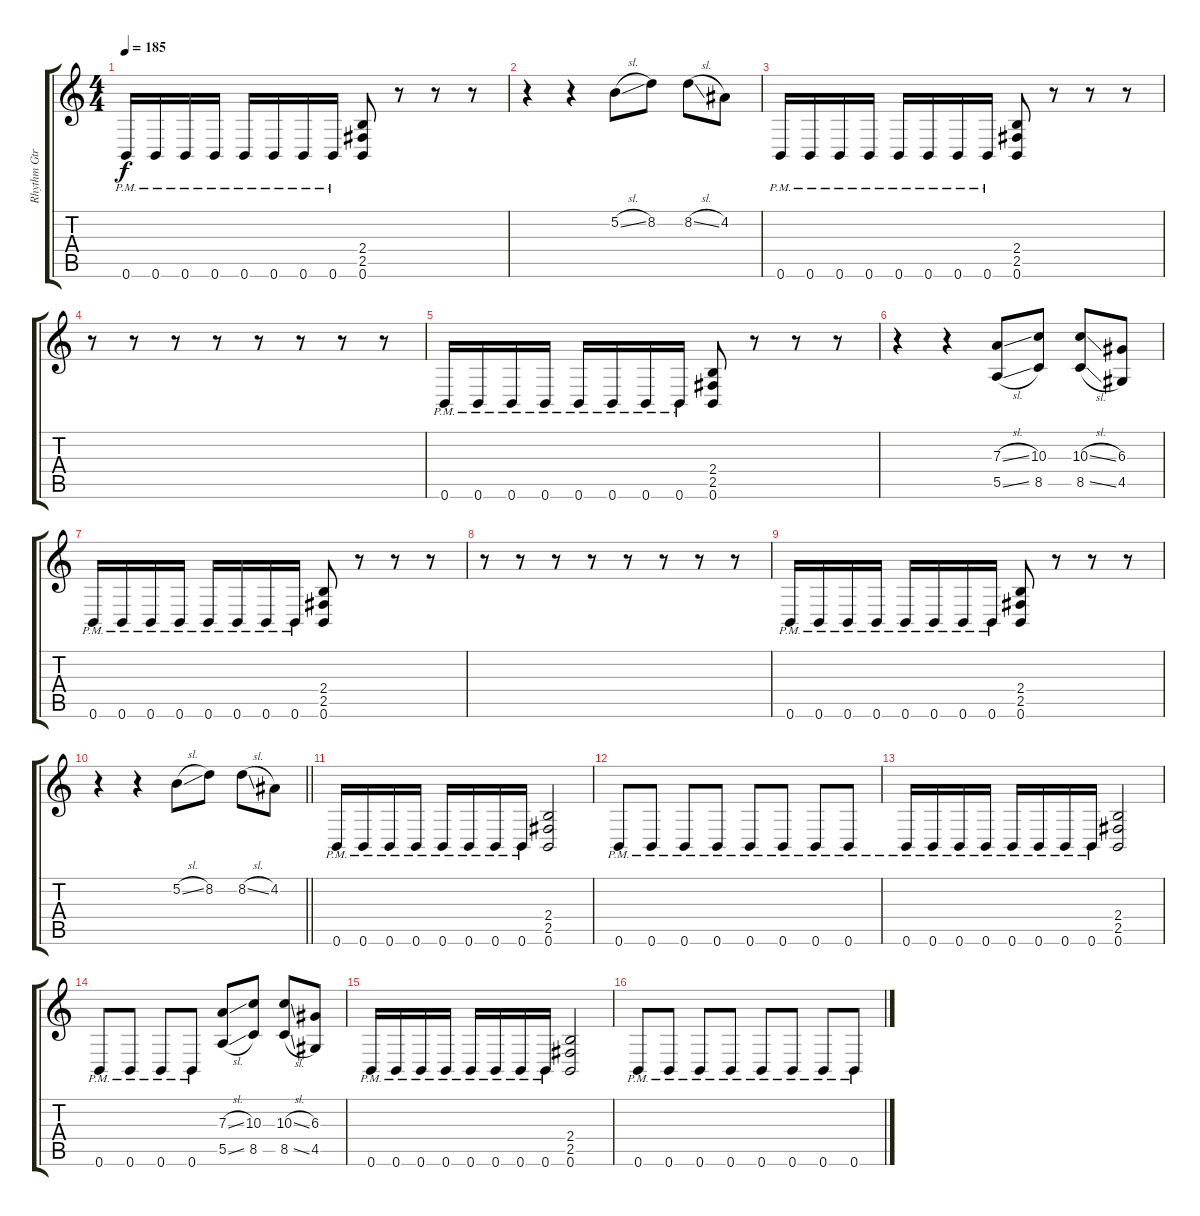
\track ("Rhythm Gtr." "Rhythm Gtr") {instrument distortionguitar}
\staff {score tabs}
\tuning (B3 Gb3 D3 A2 E2 B1) {hide}
\ts (4 4)
\tempo 185
\clef g2
\ks c
0.6{pm}.16{dy f} 0.6{pm}.16 0.6{pm}.16 0.6{pm}.16 0.6{pm}.16 0.6{pm}.16 0.6{pm}.16 0.6{pm}.16 (2.4 2.5 0.6).8 r.8 r.8 r.8 |
r.4 r.4 5.2{sl}.8 8.2.8 8.2{sl}.8 4.2.8 |
0.6{pm}.16 0.6{pm}.16 0.6{pm}.16 0.6{pm}.16 0.6{pm}.16 0.6{pm}.16 0.6{pm}.16 0.6{pm}.16 (2.4 2.5 0.6).8 r.8 r.8 r.8 |
r.8 r.8 r.8 r.8 r.8 r.8 r.8 r.8 |
0.6{pm}.16 0.6{pm}.16 0.6{pm}.16 0.6{pm}.16 0.6{pm}.16 0.6{pm}.16 0.6{pm}.16 0.6{pm}.16 (2.4 2.5 0.6).8 r.8 r.8 r.8 |
r.4 r.4 (7.3{sl} 5.5{sl}).8 (10.3 8.5).8 (10.3{sl} 8.5{sl}).8 (6.3 4.5).8 |
0.6{pm}.16 0.6{pm}.16 0.6{pm}.16 0.6{pm}.16 0.6{pm}.16 0.6{pm}.16 0.6{pm}.16 0.6{pm}.16 (2.4 2.5 0.6).8 r.8 r.8 r.8 |
r.8 r.8 r.8 r.8 r.8 r.8 r.8 r.8 |
0.6{pm}.16 0.6{pm}.16 0.6{pm}.16 0.6{pm}.16 0.6{pm}.16 0.6{pm}.16 0.6{pm}.16 0.6{pm}.16 (2.4 2.5 0.6).8 r.8 r.8 r.8 |
\barLineRight lightlight
r.4 r.4 5.2{sl}.8 8.2.8 8.2{sl}.8 4.2.8 |
\section ("" "")
0.6{pm}.16 0.6{pm}.16 0.6{pm}.16 0.6{pm}.16 0.6{pm}.16 0.6{pm}.16 0.6{pm}.16 0.6{pm}.16 (2.4 2.5 0.6).2 |
0.6{pm}.8 0.6{pm}.8 0.6{pm}.8 0.6{pm}.8 0.6{pm}.8 0.6{pm}.8 0.6{pm}.8 0.6{pm}.8 |
0.6{pm}.16 0.6{pm}.16 0.6{pm}.16 0.6{pm}.16 0.6{pm}.16 0.6{pm}.16 0.6{pm}.16 0.6{pm}.16 (2.4 2.5 0.6).2 |
0.6{pm}.8 0.6{pm}.8 0.6{pm}.8 0.6{pm}.8 (7.3{sl} 5.5{sl}).8 (10.3 8.5).8 (10.3{sl} 8.5{sl}).8 (6.3 4.5).8 |
0.6{pm}.16 0.6{pm}.16 0.6{pm}.16 0.6{pm}.16 0.6{pm}.16 0.6{pm}.16 0.6{pm}.16 0.6{pm}.16 (2.4 2.5 0.6).2 |
0.6{pm}.8 0.6{pm}.8 0.6{pm}.8 0.6{pm}.8 0.6{pm}.8 0.6{pm}.8 0.6{pm}.8 0.6{pm}.8
